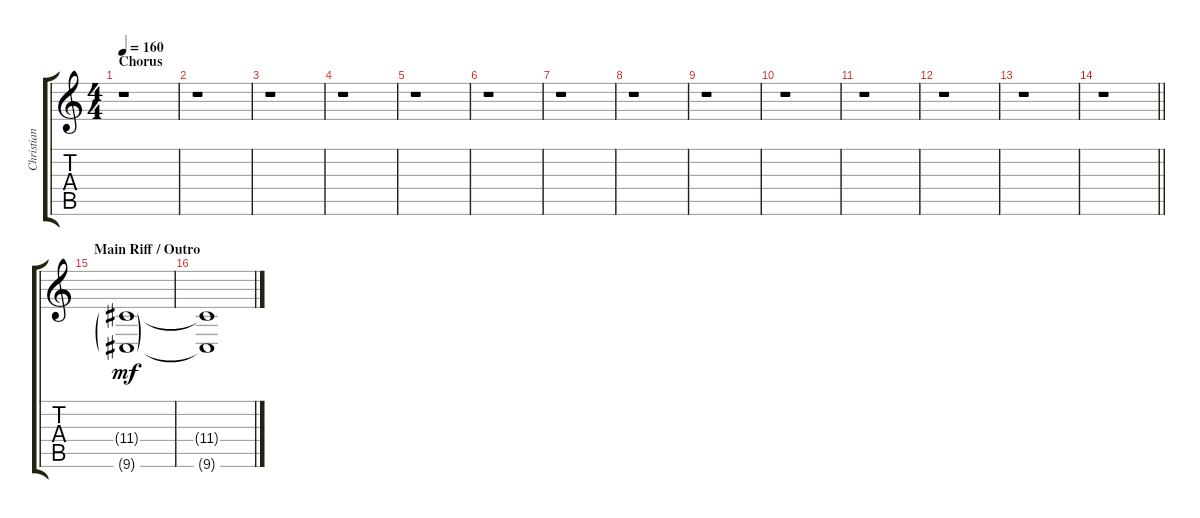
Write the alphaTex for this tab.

\track ("Christian Kretschmar" "Christian ") {instrument stringensemble1}
\staff {score tabs}
\tuning (E4 B3 G3 D3 A2 E2) {hide}
\ts (4 4)
\section ("" "Chorus")
\tempo 160
\clef g2
\ks c
r.1{dy f} |
r.1 |
r.1 |
r.1 |
r.1 |
r.1 |
r.1 |
r.1 |
r.1 |
r.1 |
r.1 |
r.1 |
r.1 |
\barLineRight lightlight
r.1 |
\section ("" "Main Riff / Outro")
(11.4{g} 9.6{g}).1{dy mf} |
(11.4{t} 9.6{t}).1
